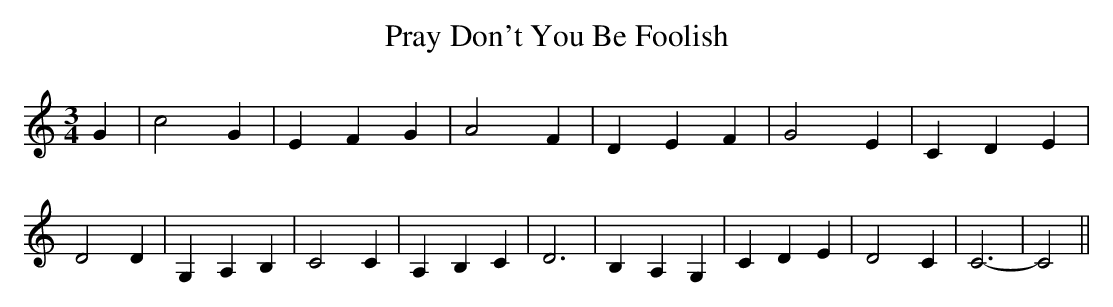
X:1
T:Don't You Be Foolish, Pray
M:3/4
L:1/4
K:C
 G| c2 G| E F G| A2 F| D- E F| G2 E| C- D E| D2 D| G,- A, B,| C2 C|\
 A,- B, C| D3| B,- A, G,| C D E| D2 C| C3-| C2||
